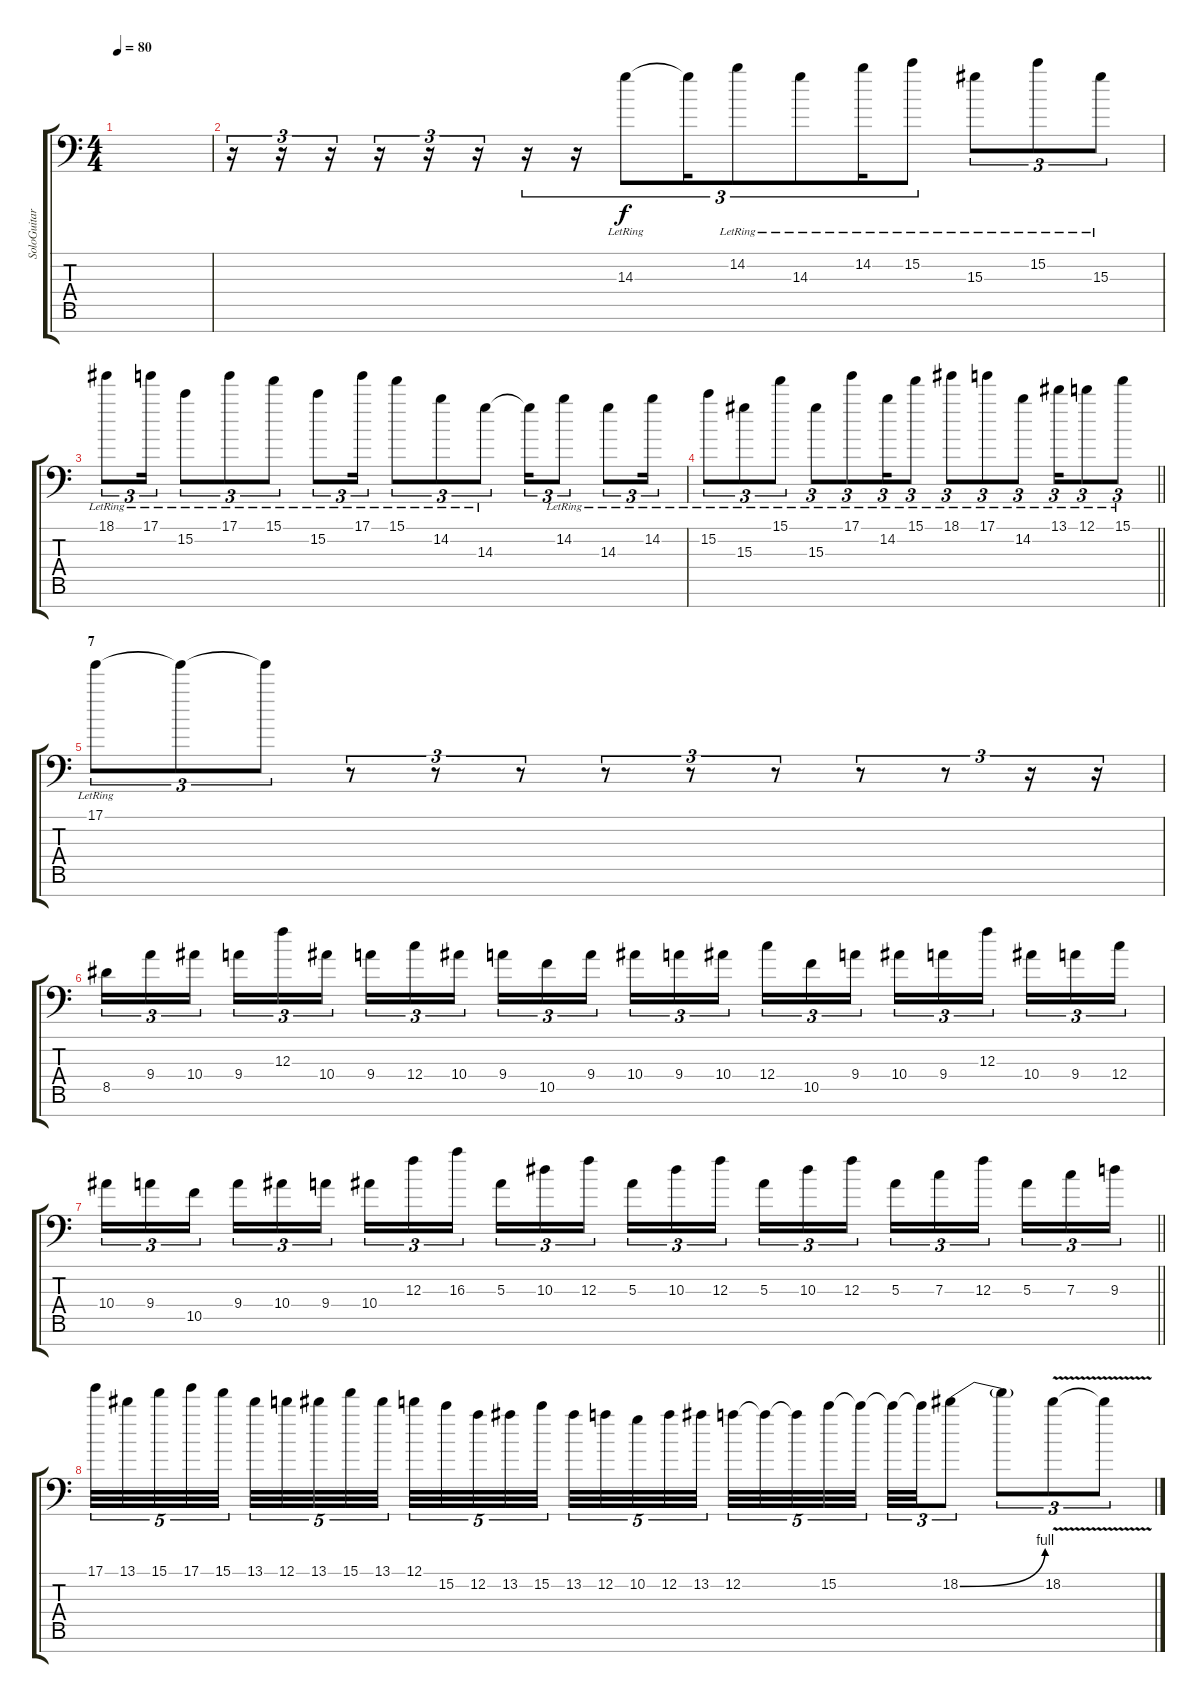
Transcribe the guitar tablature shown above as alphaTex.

\track ("SoloGuitar" "SoloGuitar") {instrument distortionguitar}
\staff {score tabs}
\tuning (D4 A3 F3 C3 G2 D2 G1) {hide}
\ts (4 4)
\tempo 80
\clef f4
\ks c
|
r.16{tu (3 2)} r.16{tu (3 2)} r.16{tu (3 2)} r.16{tu (3 2)} r.16{tu (3 2)} r.16{tu (3 2)} r.16{tu (3 2)} r.16{tu (3 2)} 14.3{lr}.8{tu (3 2) instrument acousticguitarsteel} 14.3{t}.16{tu (3 2)} 14.2{lr}.8{tu (3 2)} 14.3{lr}.8{tu (3 2)} 14.2{lr}.16{tu (3 2)} 15.2{lr}.8{tu (3 2)} 15.3{lr}.8{tu (3 2)} 15.2{lr}.8{tu (3 2)} 15.3{lr}.8{tu (3 2)} |
18.1{lr}.8{tu (3 2)} 17.1{lr}.16{tu (3 2)} 15.2{lr}.8{tu (3 2)} 17.1{lr}.8{tu (3 2)} 15.1{lr}.8{tu (3 2)} 15.2{lr}.8{tu (3 2)} 17.1{lr}.16{tu (3 2)} 15.1{lr}.8{tu (3 2)} 14.2{lr}.8{tu (3 2)} 14.3{lr}.8{tu (3 2) instrument acousticguitarsteel} 14.3{t}.16{tu (3 2)} 14.2{lr}.8{tu (3 2)} 14.3{lr}.8{tu (3 2)} 14.2{lr}.16{tu (3 2)} |
\barLineRight lightlight
15.2{lr}.8{tu (3 2)} 15.3{lr}.8{tu (3 2)} 15.1{lr}.8{tu (3 2)} 15.3{lr}.8{tu (3 2)} 17.1{lr}.8{tu (3 2)} 14.2{lr}.16{tu (3 2)} 15.1{lr}.8{tu (3 2)} 18.1{lr}.8{tu (3 2)} 17.1{lr}.8{tu (3 2)} 14.2{lr}.8{tu (3 2)} 13.1{lr}.16{tu (3 2)} 12.1{lr}.8{tu (3 2)} 15.1{lr}.8{tu (3 2)} |
\section ("" "7")
17.1{lr}.8{tu (3 2)} 17.1{t}.8{tu (3 2)} 17.1{t}.8{tu (3 2)} r.8{tu (3 2)} r.8{tu (3 2)} r.8{tu (3 2)} r.8{tu (3 2)} r.8{tu (3 2)} r.8{tu (3 2)} r.8{tu (3 2)} r.8{tu (3 2)} r.16{tu (3 2)} r.16{tu (3 2) instrument distortionguitar} |
8.5.16{tu (3 2) instrument distortionguitar} 9.4.16{tu (3 2)} 10.4.16{tu (3 2) beam splitsecondary} 9.4.16{tu (3 2)} 12.3.16{tu (3 2)} 10.4.16{tu (3 2)} 9.4.16{tu (3 2)} 12.4.16{tu (3 2)} 10.4.16{tu (3 2) beam splitsecondary} 9.4.16{tu (3 2)} 10.5.16{tu (3 2)} 9.4.16{tu (3 2)} 10.4.16{tu (3 2)} 9.4.16{tu (3 2)} 10.4.16{tu (3 2) beam splitsecondary} 12.4.16{tu (3 2)} 10.5.16{tu (3 2)} 9.4.16{tu (3 2)} 10.4.16{tu (3 2)} 9.4.16{tu (3 2)} 12.3.16{tu (3 2) beam splitsecondary} 10.4.16{tu (3 2)} 9.4.16{tu (3 2)} 12.4.16{tu (3 2)} |
\barLineRight lightlight
10.4.16{tu (3 2)} 9.4.16{tu (3 2)} 10.5.16{tu (3 2) beam splitsecondary} 9.4.16{tu (3 2)} 10.4.16{tu (3 2)} 9.4.16{tu (3 2)} 10.4.16{tu (3 2)} 12.3.16{tu (3 2)} 16.3.16{tu (3 2) instrument distortionguitar beam splitsecondary} 5.3.16{tu (3 2)} 10.3.16{tu (3 2)} 12.3.16{tu (3 2)} 5.3.16{tu (3 2)} 10.3.16{tu (3 2)} 12.3.16{tu (3 2) beam splitsecondary} 5.3.16{tu (3 2)} 10.3.16{tu (3 2)} 12.3.16{tu (3 2)} 5.3.16{tu (3 2)} 7.3.16{tu (3 2)} 12.3.16{tu (3 2) beam splitsecondary} 5.3.16{tu (3 2)} 7.3.16{tu (3 2)} 9.3.16{tu (3 2)} |
17.1.32{tu (5 4)} 13.1.32{tu (5 4)} 15.1.32{tu (5 4)} 17.1.32{tu (5 4)} 15.1.32{tu (5 4) beam splitsecondary} 13.1.32{tu (5 4)} 12.1.32{tu (5 4)} 13.1.32{tu (5 4)} 15.1.32{tu (5 4)} 13.1.32{tu (5 4)} 12.1.32{tu (5 4)} 15.2.32{tu (5 4)} 12.2.32{tu (5 4)} 13.2.32{tu (5 4)} 15.2.32{tu (5 4) beam splitsecondary} 13.2.32{tu (5 4)} 12.2.32{tu (5 4)} 10.2.32{tu (5 4)} 12.2.32{tu (5 4)} 13.2.32{tu (5 4)} 12.2.32{tu (5 4)} 12.2{t}.32{tu (5 4)} 12.2{t}.32{tu (5 4)} 15.2.32{tu (5 4)} 15.2{t}.32{tu (5 4) beam splitsecondary} 15.2{t}.32{tu (3 2)} 15.2{t}.32{tu (3 2)} 18.2{be (bend 0 0 60 4)}.8{tu (3 2)} 18.2{t}.8{tu (3 2)} 18.2{v}.8{tu (3 2)} 18.2{t}.8{tu (3 2)}
